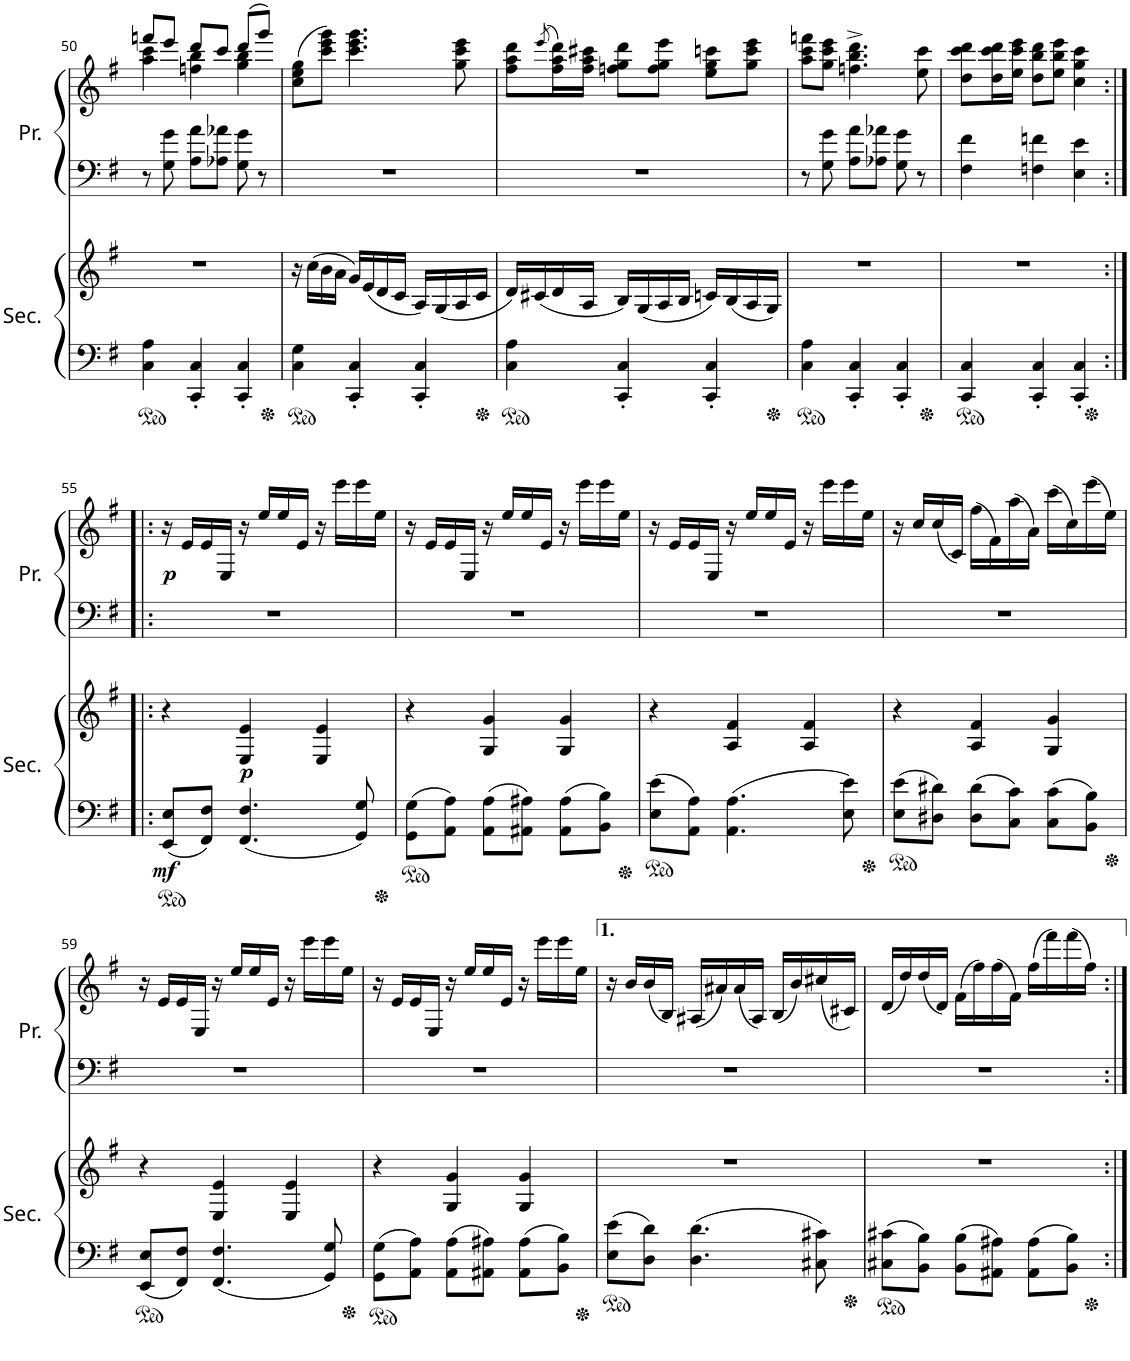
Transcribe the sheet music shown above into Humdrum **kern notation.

**kern	**kern	**dynam	**kern	**kern	**dynam
*part2	*part2	*part2	*part1	*part1	*part1
*staff4	*staff3	*staff3/4	*staff2	*staff1	*staff1/2
*I"Secondo	*	*	*I"Primo	*	*
*I'Sec.	*	*	*I'Pr.	*	*
!!LO:PB:g=z
*clefF4	*clefG2	*	*clefF4	*clefG2	*
*k[f#]	*k[f#]	*	*k[f#]	*k[f#]	*
*M3/4	*M3/4	*	*M3/4	*M3/4	*
=50	=50	=50	=50	=50	=50
*	*	*	*	*^	*
4C\ 4A\	2.r	.	8r	8fffn/L	4aa\ 4ccc\	.
.	.	.	8G\ 8g\	8eee/J	.	.
4CC/' 4C/'	.	.	8A\ 8a\L	8ddd/L	4ffn\ 4bb\	.
.	.	.	8A-X\ 8a-X\J	8ccc/J	.	.
4CC/' 4C/'	.	.	8G\ 8g\	(8ddd/L	4gg\ 4bb\	.
.	.	.	8r	8ggg/J)	.	.
*	*	*	*	*v	*v	*
=51	=51	=51	=51	=51	=51
4C\ 4G\	16r	.	2.r	(8cc\ 8ee\ 8gg\L	.
.	(16cc\LL	.	.	.	.
.	16b\	.	.	8ccc\ 8eee\ 8ggg\J)	.
.	16a\JJ	.	.	.	.
4CC/' 4C/'	16g/LL)	.	.	4.ccc\ 4.eee\ 4.ggg\	.
.	(16e/	.	.	.	.
.	16d/	.	.	.	.
.	16c/JJ	.	.	.	.
4CC/' 4C/'	16A/LL)	.	.	.	.
.	(16G/	.	.	.	.
.	16A/	.	.	8gg\ 8ccc\ 8eee\	.
.	16c/JJ	.	.	.	.
=52	=52	=52	=52	=52	=52
4C\ 4A\	16d/LL)	.	2.r	8ff#\ 8aa\ 8ddd\L	.
.	(16c#X/	.	.	.	.
.	.	.	.	(>8qeee/	.
.	16d/	.	.	16ff#\ 16aa\ 16ddd\L)	.
.	16A/JJ	.	.	16ff#\ 16aa\ 16ccc#X\JJ	.
4CC/' 4C/'	16B/LL)	.	.	8ffn\ 8gg\ 8ddd\L	.
.	(16G/	.	.	.	.
.	16A/	.	.	8ff\ 8gg\ 8eee\J	.
.	16B/JJ	.	.	.	.
4CC/' 4C/'	16cn/LL)	.	.	8ee\ 8gg\ 8cccn\L	.
.	(16B/	.	.	.	.
.	16A/	.	.	8gg\ 8ccc\ 8eee\J	.
.	16G/JJ)	.	.	.	.
=53	=53	=53	=53	=53	=53
4C\ 4A\	2.r	.	8r	8aa\ 8ccc\ 8fffn\L	.
.	.	.	8G\ 8g\	8gg\ 8ccc\ 8eee\J	.
4CC/' 4C/'	.	.	8A\ 8a\L	4.ffn\^ 4.bb\^ 4.ddd\^	.
.	.	.	8A-X\ 8a-X\J	.	.
4CC/' 4C/'	.	.	8G\ 8g\	.	.
.	.	.	8r	8ee\ 8ccc\	.
=54	=54	=54	=54	=54	=54
4CC/ 4C/	2.r	.	4F#\ 4f#\	8dd\ 8ccc\ 8ddd\L	.
.	.	.	.	16dd\ 16ccc\ 16ddd\L	.
.	.	.	.	16ee\ 16ccc\ 16eee\JJ	.
4CC/' 4C/'	.	.	4Fn\ 4fn\	8dd\ 8bb\ 8ddd\L	.
.	.	.	.	8ee\ 8bb\ 8eee\J	.
4CC/' 4C/'	.	.	4E\ 4e\	4cc\ 4gg\ 4ccc\	.
!!LO:LB:g=z
=55:|!|:	=55:|!|:	=55:|!|:	=55:|!|:	=55:|!|:	=55:|!|:
!	!	!LO:DY:b=2	!	!	!LO:DY:b
8EE/ 8E/L	4r	mf	2.r	16r	p
.	.	.	.	16e'/LL	.
8FF#/ 8F#/J	.	.	.	16e/	.
.	.	.	.	16E/JJ	.
!	!	!LO:DY:b	!	!	!
4.FF#/ 4.F#/	4E/ 4e/	p	.	16r	.
.	.	.	.	16ee'/LL	.
.	.	.	.	16ee/	.
.	.	.	.	16e/JJ	.
.	4E/ 4e/	.	.	16r	.
.	.	.	.	16eee'\LL	.
8GG/ 8G/	.	.	.	16eee\	.
.	.	.	.	16ee\JJ	.
=56	=56	=56	=56	=56	=56
8GG\ 8G\L	4r	.	2.r	16r	.
.	.	.	.	16e'/LL	.
8AA\ 8A\J	.	.	.	16e/	.
.	.	.	.	16E/JJ	.
8AA\ 8A\L	4G/ 4g/	.	.	16r	.
.	.	.	.	16ee'/LL	.
8AA#X\ 8A#X\J	.	.	.	16ee/	.
.	.	.	.	16e/JJ	.
8AA#\ 8A#\L	4G/ 4g/	.	.	16r	.
.	.	.	.	16eee'\LL	.
8BB\ 8B\J	.	.	.	16eee\	.
.	.	.	.	16ee\JJ	.
=57	=57	=57	=57	=57	=57
8E\ 8e\L	4r	.	2.r	16r	.
.	.	.	.	16e'/LL	.
8AA\ 8A\J	.	.	.	16e/	.
.	.	.	.	16E/JJ	.
4.AA\ 4.A\	4A/ 4f#/	.	.	16r	.
.	.	.	.	16ee'/LL	.
.	.	.	.	16ee/	.
.	.	.	.	16e/JJ	.
.	4A/ 4f#/	.	.	16r	.
.	.	.	.	16eee'\LL	.
8E\ 8e\	.	.	.	16eee\	.
.	.	.	.	16ee\JJ	.
=58	=58	=58	=58	=58	=58
8E\ 8e\L	4r	.	2.r	16r	.
.	.	.	.	16cc'/LL	.
8D#X\ 8d#X\J	.	.	.	(16cc/	.
.	.	.	.	16c/JJ)	.
8D#\ 8d#\L	4A/ 4f#/	.	.	(16ff#\LL	.
.	.	.	.	16f#\)	.
8C\ 8c\J	.	.	.	(16aa\	.
.	.	.	.	16a\JJ)	.
8C\ 8c\L	4G/ 4g/	.	.	(16ccc\LL	.
.	.	.	.	16cc\)	.
8BB\ 8B\J	.	.	.	(16eee\	.
.	.	.	.	16ee\JJ)	.
!!LO:LB:g=z
=59	=59	=59	=59	=59	=59
8EE/ 8E/L	4r	.	2.r	16r	.
.	.	.	.	16e'/LL	.
8FF#/ 8F#/J	.	.	.	16e/	.
.	.	.	.	16E/JJ	.
4.FF#/ 4.F#/	4E/ 4e/	.	.	16r	.
.	.	.	.	16ee'/LL	.
.	.	.	.	16ee/	.
.	.	.	.	16e/JJ	.
.	4E/ 4e/	.	.	16r	.
.	.	.	.	16eee'\LL	.
8GG/ 8G/	.	.	.	16eee\	.
.	.	.	.	16ee\JJ	.
=60	=60	=60	=60	=60	=60
8GG\ 8G\L	4r	.	2.r	16r	.
.	.	.	.	16e'/LL	.
8AA\ 8A\J	.	.	.	16e/	.
.	.	.	.	16E/JJ	.
8AA\ 8A\L	4G/ 4g/	.	.	16r	.
.	.	.	.	16ee'/LL	.
8AA#X\ 8A#X\J	.	.	.	16ee/	.
.	.	.	.	16e/JJ	.
8AA#\ 8A#\L	4G/ 4g/	.	.	16r	.
.	.	.	.	16eee'\LL	.
8BB\ 8B\J	.	.	.	16eee\	.
.	.	.	.	16ee\JJ	.
=61	=61	=61	=61	=61	=61
8E\ 8e\L	2.r	.	2.r	16r	.
.	.	.	.	16b'/LL	.
8D\ 8d\J	.	.	.	(16b/	.
.	.	.	.	16B/JJ)	.
4.D\ 4.d\	.	.	.	(16A#X/LL	.
.	.	.	.	16a#X/)	.
.	.	.	.	(16a#/	.
.	.	.	.	16A#/JJ)	.
.	.	.	.	(16B/LL	.
.	.	.	.	16b/)	.
8C#X\ 8c#X\	.	.	.	(16cc#X/	.
.	.	.	.	16c#X/JJ)	.
=62	=62	=62	=62	=62	=62
8C#X\ 8c#X\L	2.r	.	2.r	(16d/LL	.
.	.	.	.	16dd/)	.
8BB\ 8B\J	.	.	.	(16dd/	.
.	.	.	.	16d/JJ)	.
8BB\ 8B\L	.	.	.	(16f#\LL	.
.	.	.	.	16ff#\)	.
8AA#X\ 8A#X\J	.	.	.	(16ff#\	.
.	.	.	.	16f#\JJ)	.
8AA#\ 8A#\L	.	.	.	(16ff#\LL	.
.	.	.	.	16fff#\)	.
8BB\ 8B\J	.	.	.	(16fff#\	.
.	.	.	.	16ff#\JJ)	.
=:|!	=:|!	=:|!	=:|!	=:|!	=:|!
*-	*-	*-	*-	*-	*-
